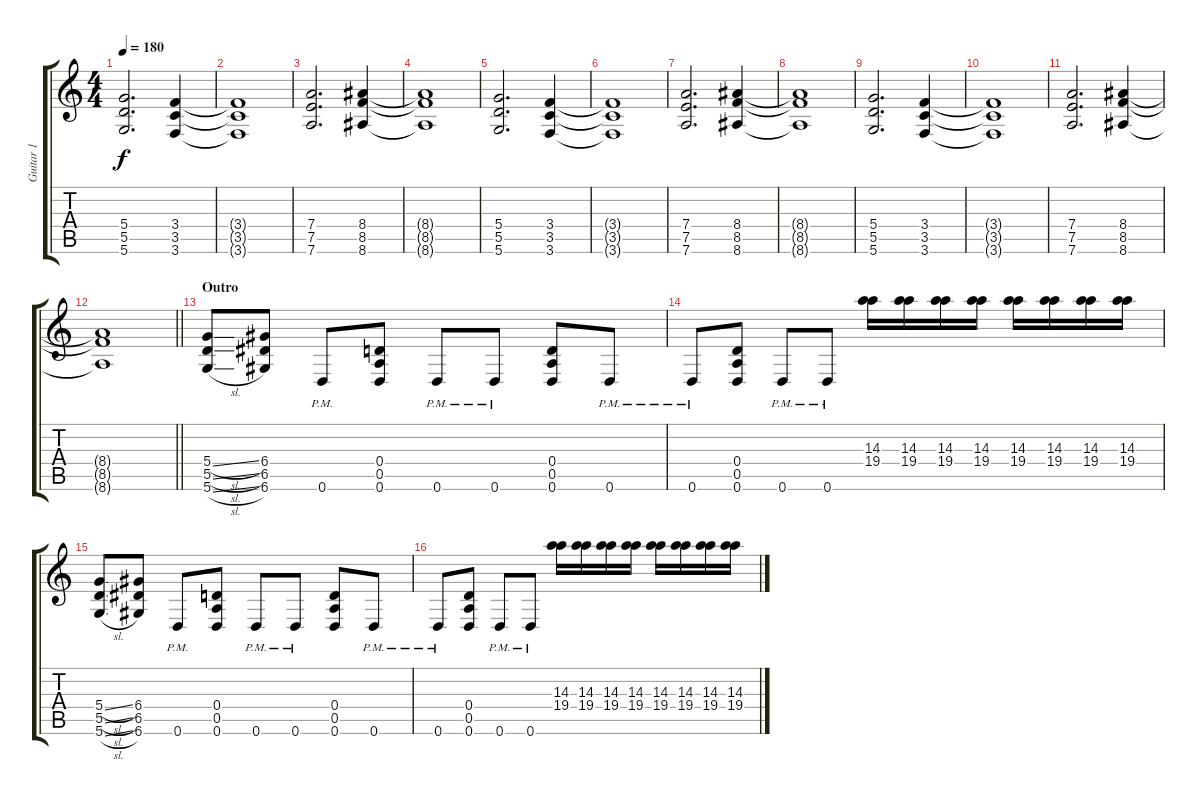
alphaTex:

\track ("Guitar 1" "Guitar 1") {instrument distortionguitar}
\staff {score tabs}
\tuning (E4 B3 G3 D3 A2 D2) {hide}
\ts (4 4)
\tempo 180
\clef g2
\ks c
(5.4 5.5 5.6).2{d dy f} (3.4 3.5 3.6).4 |
(3.4{t} 3.5{t} 3.6{t}).1 |
(7.4 7.5 7.6).2{d} (8.4 8.5 8.6).4 |
(8.4{t} 8.5{t} 8.6{t}).1 |
(5.4 5.5 5.6).2{d} (3.4 3.5 3.6).4 |
(3.4{t} 3.5{t} 3.6{t}).1 |
(7.4 7.5 7.6).2{d} (8.4 8.5 8.6).4 |
(8.4{t} 8.5{t} 8.6{t}).1 |
(5.4 5.5 5.6).2{d} (3.4 3.5 3.6).4 |
(3.4{t} 3.5{t} 3.6{t}).1 |
(7.4 7.5 7.6).2{d} (8.4 8.5 8.6).4 |
\barLineRight lightlight
(8.4{t} 8.5{t} 8.6{t}).1 |
\section ("" "Outro")
(5.4{sl} 5.5{sl} 5.6{sl}).8{volume 13} (6.4 6.5 6.6).8 0.6{pm}.8 (0.4 0.5 0.6).8 0.6{pm}.8 0.6{pm}.8 (0.4 0.5 0.6).8 0.6{pm}.8 |
0.6{pm}.8 (0.4 0.5 0.6).8 0.6{pm}.8 0.6{pm}.8 (14.3 19.4).16 (14.3 19.4).16 (14.3 19.4).16 (14.3 19.4).16 (14.3 19.4).16 (14.3 19.4).16 (14.3 19.4).16 (14.3 19.4).16 |
(5.4{sl} 5.5{sl} 5.6{sl}).8 (6.4 6.5 6.6).8 0.6{pm}.8 (0.4 0.5 0.6).8 0.6{pm}.8 0.6{pm}.8 (0.4 0.5 0.6).8 0.6{pm}.8 |
0.6{pm}.8 (0.4 0.5 0.6).8 0.6{pm}.8 0.6{pm}.8 (14.3 19.4).16 (14.3 19.4).16 (14.3 19.4).16 (14.3 19.4).16 (14.3 19.4).16 (14.3 19.4).16 (14.3 19.4).16 (14.3 19.4).16
